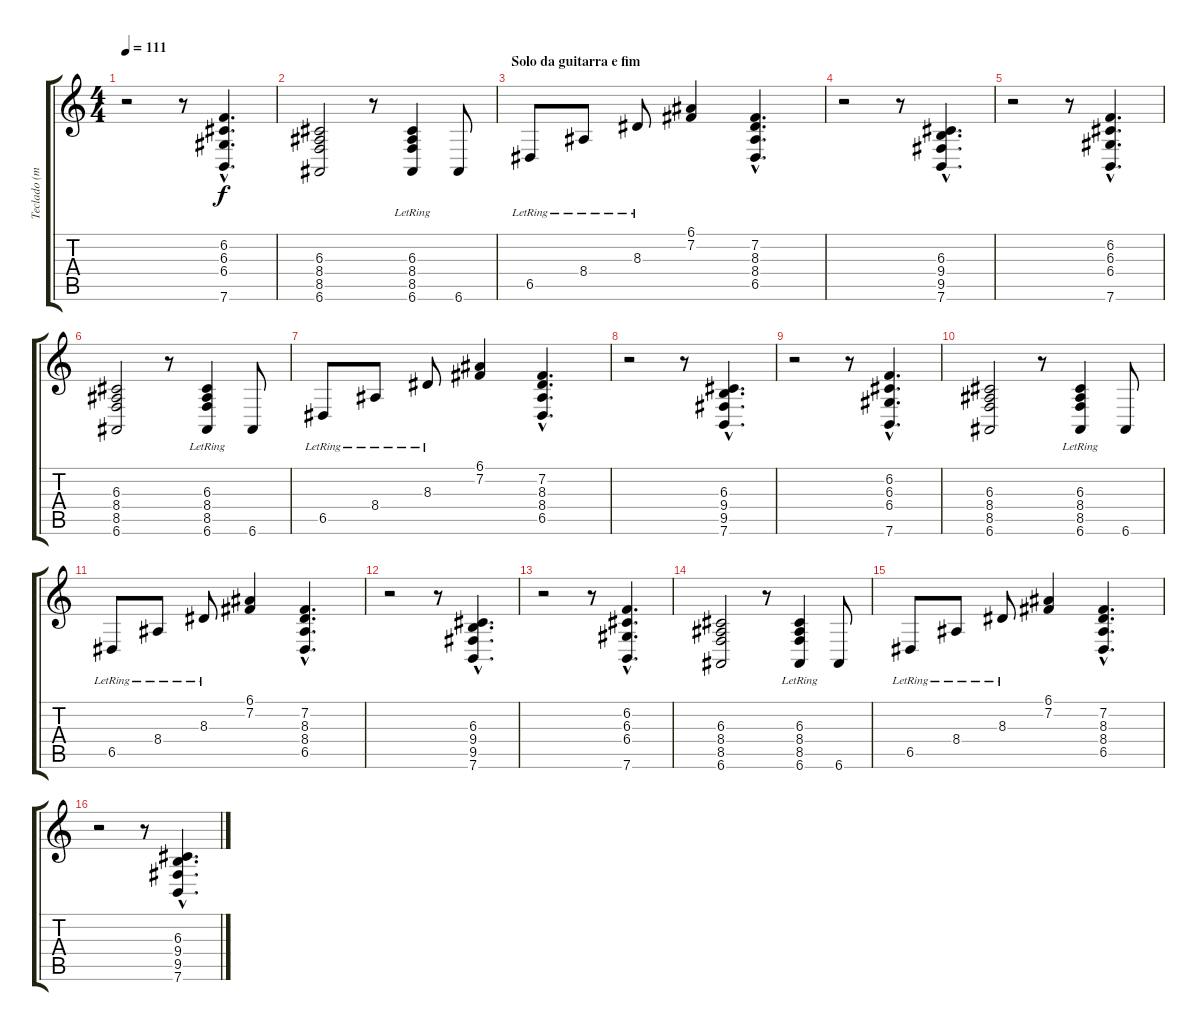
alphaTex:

\track ("Teclado (mão esquerda)" "Teclado (m") {instrument electricgrandpiano}
\staff {score tabs}
\tuning (E4 B3 G3 D3 A2 E2) {hide}
\ts (4 4)
\tempo 111
\clef g2
\ks c
r.2{dy f} r.8 (6.2{hac} 6.3{hac} 6.4{hac} 7.6{hac}).4{d} |
(6.3 8.4 8.5 6.6).2 r.8 (6.3{lr} 8.4{lr} 8.5{lr} 6.6).4 6.6.8 |
\section ("" "Solo da guitarra e fim")
6.5{lr}.8 8.4{lr}.8 8.3{lr}.8 (6.1 7.2).4 (7.2{hac} 8.3{hac} 8.4{hac} 6.5{hac}).4{d} |
r.2 r.8 (6.3{hac} 9.4{hac} 9.5{hac} 7.6{hac}).4{d} |
r.2 r.8 (6.2{hac} 6.3{hac} 6.4{hac} 7.6{hac}).4{d} |
(6.3 8.4 8.5 6.6).2 r.8 (6.3{lr} 8.4{lr} 8.5{lr} 6.6).4 6.6.8 |
6.5{lr}.8 8.4{lr}.8 8.3{lr}.8 (6.1 7.2).4 (7.2{hac} 8.3{hac} 8.4{hac} 6.5{hac}).4{d} |
r.2 r.8 (6.3{hac} 9.4{hac} 9.5{hac} 7.6{hac}).4{d} |
r.2 r.8 (6.2{hac} 6.3{hac} 6.4{hac} 7.6{hac}).4{d} |
(6.3 8.4 8.5 6.6).2 r.8 (6.3{lr} 8.4{lr} 8.5{lr} 6.6).4 6.6.8 |
6.5{lr}.8 8.4{lr}.8 8.3{lr}.8 (6.1 7.2).4 (7.2{hac} 8.3{hac} 8.4{hac} 6.5{hac}).4{d} |
r.2 r.8 (6.3{hac} 9.4{hac} 9.5{hac} 7.6{hac}).4{d} |
r.2 r.8 (6.2{hac} 6.3{hac} 6.4{hac} 7.6{hac}).4{d} |
(6.3 8.4 8.5 6.6).2 r.8 (6.3{lr} 8.4{lr} 8.5{lr} 6.6).4 6.6.8 |
6.5{lr}.8 8.4{lr}.8 8.3{lr}.8 (6.1 7.2).4 (7.2{hac} 8.3{hac} 8.4{hac} 6.5{hac}).4{d} |
r.2 r.8 (6.3{hac} 9.4{hac} 9.5{hac} 7.6{hac}).4{d}
